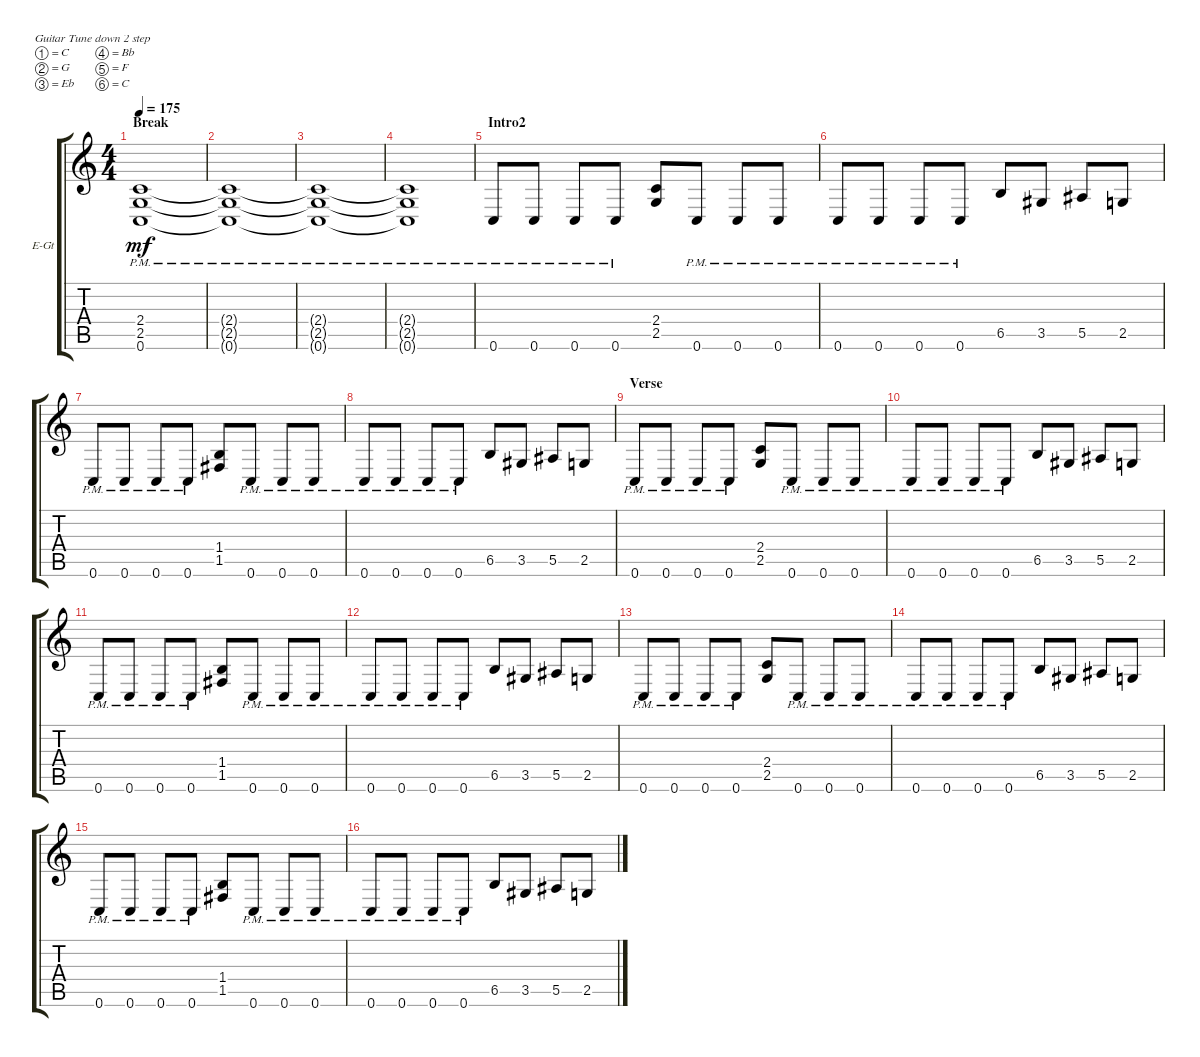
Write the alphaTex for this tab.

\defaultSystemsLayout 4
\bracketExtendMode groupsimilarinstruments
\firstSystemTrackNameOrientation horizontal
\otherSystemsTrackNameOrientation horizontal
\track ("Electric Guitar" "E-Gt") {instrument distortionguitar}
\staff {score tabs}
\tuning (C4 G3 Eb3 Bb2 F2 C2)
\ts (4 4)
\section ("" "Break")
\tempo 175
\clef g2
\ks c
(2.5 0.6{pm} 2.4).1{dy mf} |
(0.6{pm t} 2.5{t} 2.4{t}).1 |
(0.6{pm t} 2.5{t} 2.4{t}).1 |
(0.6{pm t} 2.5{t} 2.4{t}).1 |
\section ("" "Intro2")
0.6{pm}.8 0.6{pm}.8 0.6{pm}.8 0.6{pm}.8 (2.5 2.4).8 0.6{pm}.8 0.6{pm}.8 0.6{pm}.8 |
0.6{pm}.8 0.6{pm}.8 0.6{pm}.8 0.6{pm}.8 6.5.8 3.5.8 5.5.8 2.5.8 |
0.6{pm}.8 0.6{pm}.8 0.6{pm}.8 0.6{pm}.8 (1.5 1.4).8 0.6{pm}.8 0.6{pm}.8 0.6{pm}.8 |
0.6{pm}.8 0.6{pm}.8 0.6{pm}.8 0.6{pm}.8 6.5.8 3.5.8 5.5.8 2.5.8 |
\section ("" "Verse")
0.6{pm}.8 0.6{pm}.8 0.6{pm}.8 0.6{pm}.8 (2.5 2.4).8 0.6{pm}.8 0.6{pm}.8 0.6{pm}.8 |
0.6{pm}.8 0.6{pm}.8 0.6{pm}.8 0.6{pm}.8 6.5.8 3.5.8 5.5.8 2.5.8 |
0.6{pm}.8 0.6{pm}.8 0.6{pm}.8 0.6{pm}.8 (1.5 1.4).8 0.6{pm}.8 0.6{pm}.8 0.6{pm}.8 |
0.6{pm}.8 0.6{pm}.8 0.6{pm}.8 0.6{pm}.8 6.5.8 3.5.8 5.5.8 2.5.8 |
0.6{pm}.8 0.6{pm}.8 0.6{pm}.8 0.6{pm}.8 (2.5 2.4).8 0.6{pm}.8 0.6{pm}.8 0.6{pm}.8 |
0.6{pm}.8 0.6{pm}.8 0.6{pm}.8 0.6{pm}.8 6.5.8 3.5.8 5.5.8 2.5.8 |
0.6{pm}.8 0.6{pm}.8 0.6{pm}.8 0.6{pm}.8 (1.5 1.4).8 0.6{pm}.8 0.6{pm}.8 0.6{pm}.8 |
0.6{pm}.8 0.6{pm}.8 0.6{pm}.8 0.6{pm}.8 6.5.8 3.5.8 5.5.8 2.5.8
